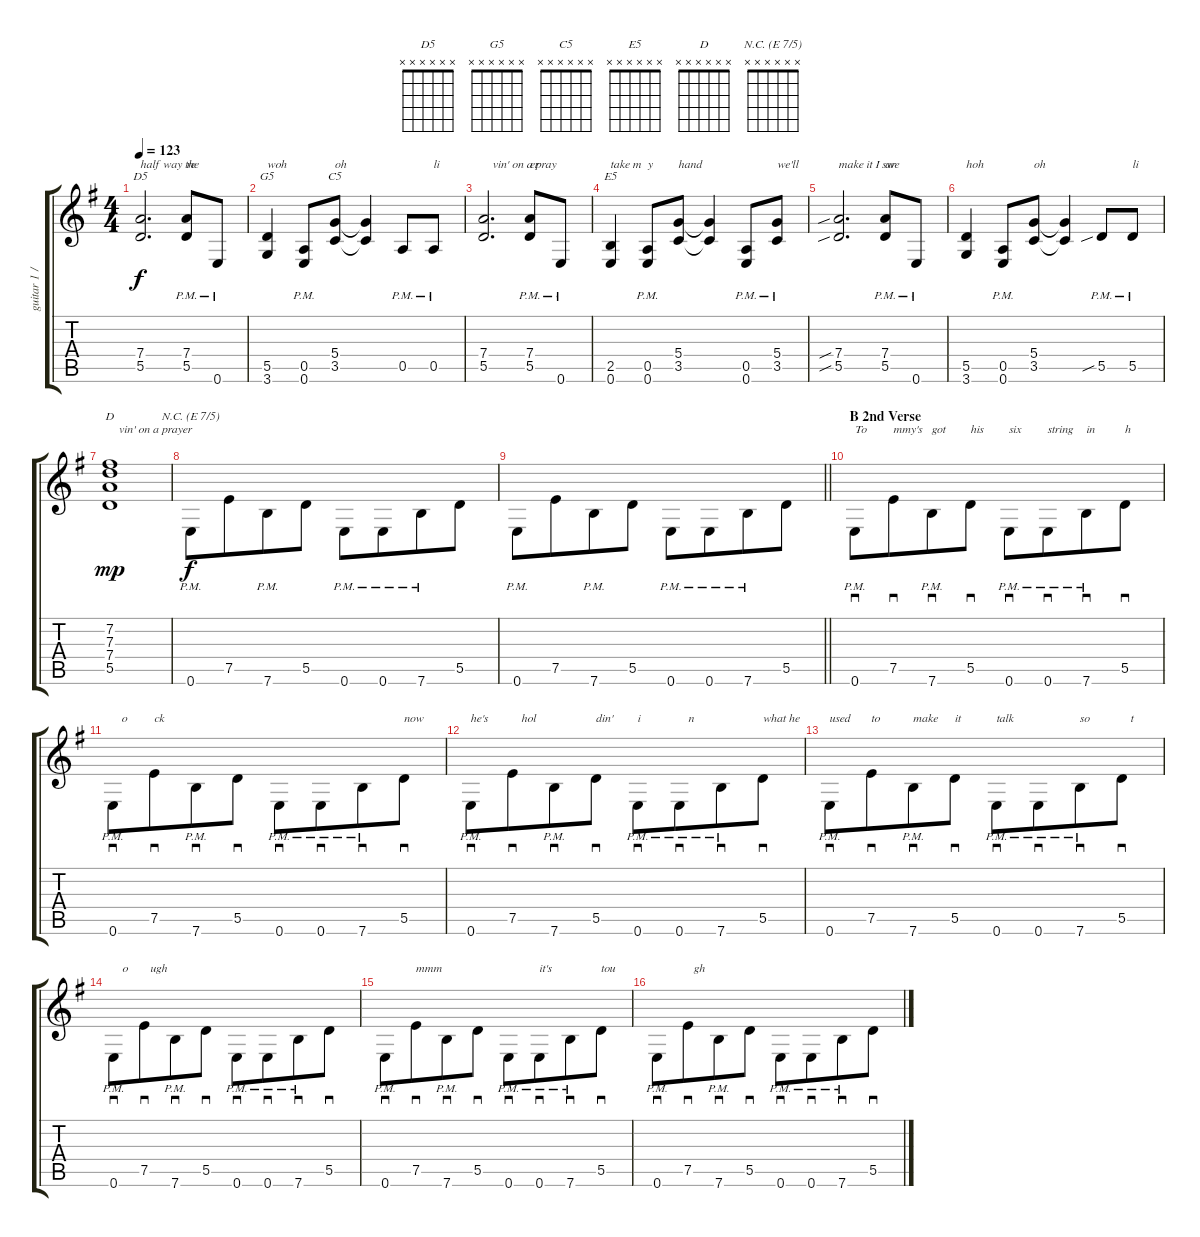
\track ("guitar 1 / talkbox" "guitar 1 /") {instrument distortionguitar}
\staff {score tabs}
\tuning (E4 B3 G3 D3 A2 E2) {hide}
\chord ("D5" x x x x x x)
\chord ("G5" x x x x x x)
\chord ("C5" x x x x x x)
\chord ("E5" x x x x x x)
\chord ("D" x x x x x x)
\chord ("N.C. (E 7/5)" x x x x x x)
\ts (4 4)
\tempo 123
\clef g2
\ks g
(7.4 5.5).2{d ch "D5" txt "half way the" dy f} (7.4{pm} 5.5{pm}).8{txt "re"} 0.6{pm}.8 |
(5.5 3.6).4{ch "G5" txt "woh"} (0.5{pm} 0.6{pm}).8 (5.4 3.5).8{ch "C5" txt "oh"} (5.4{t} 3.5{t}).4 0.5{pm}.8 0.5{pm}.8{txt "li"} |
(7.4 5.5).2{d txt "   vin' on a pray"} (7.4{pm} 5.5{pm}).8{txt "er"} 0.6{pm}.8 |
(2.5 0.6).4{ch "E5" txt "take m"} (0.5{pm} 0.6{pm}).8{txt "y"} (5.4 3.5).8{txt "hand"} (5.4{t} 3.5{t}).4 (0.5{pm} 0.6{pm}).8 (5.4{pm} 3.5{pm}).8{txt "we'll"} |
(7.4{sib} 5.5{sib}).2{d txt "make it I swe"} (7.4{pm} 5.5{pm}).8{txt "ar"} 0.6{pm}.8 |
(5.5 3.6).4{txt "hoh"} (0.5{pm} 0.6{pm}).8 (5.4 3.5).8{txt "oh"} (5.4{t} 3.5{t}).4 5.5{sib pm}.8 5.5{pm}.8{txt "li"} |
(7.2 7.3 7.4 5.5).1{ch "D" txt "   vin' on a prayer" dy mp} |
0.6{pm}.8{ch "N.C. (E 7/5)" dy f beam Down} 7.5.8{beam Down beam merge} 7.6{pm}.8{beam Down} 5.5.8{beam Down} 0.6{pm}.8{beam Down} 0.6{pm}.8{beam Down beam merge} 7.6{pm}.8{beam Down} 5.5.8{beam Down} |
\barLineRight lightlight
0.6{pm}.8{beam Down} 7.5.8{beam Down beam merge} 7.6{pm}.8{beam Down} 5.5.8{beam Down} 0.6{pm}.8{beam Down} 0.6{pm}.8{beam Down beam merge} 7.6{pm}.8{beam Down} 5.5.8{beam Down} |
\section ("" "B 2nd Verse")
0.6{pm}.8{sd txt "To" beam Down} 7.5.8{sd txt "mmy's" beam Down beam merge} 7.6{pm}.8{sd txt "got" beam Down} 5.5.8{sd txt "his" beam Down} 0.6{pm}.8{sd txt "six" beam Down} 0.6{pm}.8{sd txt "string" beam Down beam merge} 7.6{pm}.8{sd txt "in" beam Down} 5.5.8{sd txt "h" beam Down} |
0.6{pm}.8{sd txt "   o" beam Down} 7.5.8{sd txt "ck" beam Down beam merge} 7.6{pm}.8{sd beam Down} 5.5.8{sd beam Down} 0.6{pm}.8{sd beam Down} 0.6{pm}.8{sd beam Down beam merge} 7.6{pm}.8{sd beam Down} 5.5.8{sd txt "now" beam Down} |
0.6{pm}.8{sd txt "he's" beam Down} 7.5.8{sd txt "   hol" beam Down beam merge} 7.6{pm}.8{sd beam Down} 5.5.8{sd txt "din'" beam Down} 0.6{pm}.8{sd txt "i" beam Down} 0.6{pm}.8{sd txt "   n" beam Down beam merge} 7.6{pm}.8{sd beam Down} 5.5.8{sd txt "what he" beam Down} |
0.6{pm}.8{sd txt "used" beam Down} 7.5.8{sd txt "to" beam Down beam merge} 7.6{pm}.8{sd txt "make" beam Down} 5.5.8{sd txt "it" beam Down} 0.6{pm}.8{sd txt "talk" beam Down} 0.6{pm}.8{sd beam Down beam merge} 7.6{pm}.8{sd txt "so" beam Down} 5.5.8{sd txt "   t" beam Down} |
0.6{pm}.8{sd txt "   o" beam Down} 7.5.8{sd txt "  ugh" beam Down beam merge} 7.6{pm}.8{sd beam Down} 5.5.8{sd beam Down} 0.6{pm}.8{sd beam Down} 0.6{pm}.8{sd beam Down beam merge} 7.6{pm}.8{sd beam Down} 5.5.8{sd beam Down} |
0.6{pm}.8{sd beam Down} 7.5.8{sd txt "mmm" beam Down beam merge} 7.6{pm}.8{sd beam Down} 5.5.8{sd beam Down} 0.6{pm}.8{sd beam Down} 0.6{pm}.8{sd txt "it's" beam Down beam merge} 7.6{pm}.8{sd beam Down} 5.5.8{sd txt "tou" beam Down} |
0.6{pm}.8{sd beam Down} 7.5.8{sd txt "  gh" beam Down beam merge} 7.6{pm}.8{sd beam Down} 5.5.8{sd beam Down} 0.6{pm}.8{sd beam Down} 0.6{pm}.8{sd beam Down beam merge} 7.6{pm}.8{sd beam Down} 5.5.8{sd beam Down}
